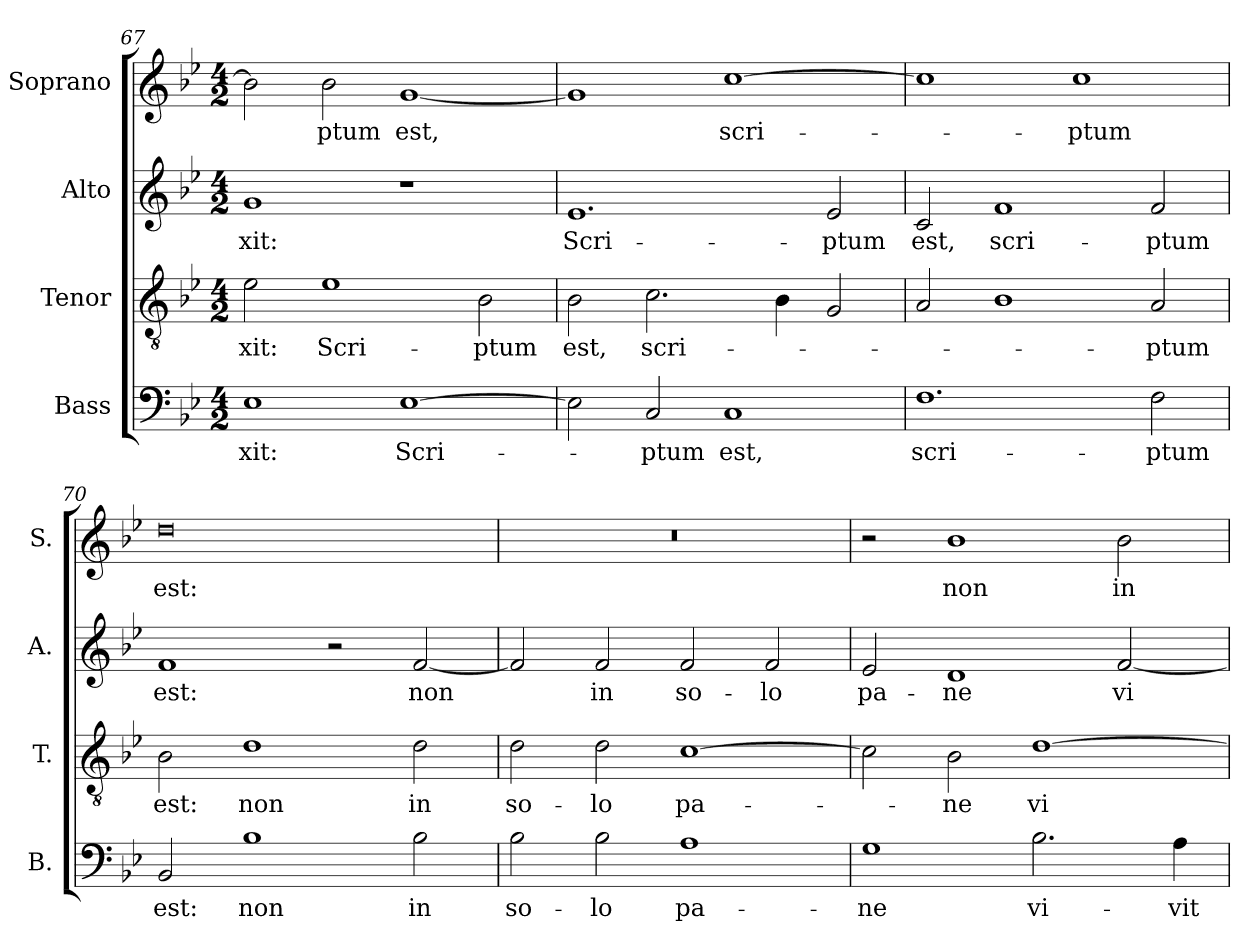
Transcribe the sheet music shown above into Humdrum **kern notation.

**kern	**text	**kern	**text	**kern	**text	**kern	**text
*part4	*part4	*part3	*part3	*part2	*part2	*part1	*part1
*staff4	*staff4	*staff3	*staff3	*staff2	*staff2	*staff1	*staff1
*I"Bass	*	*I"Tenor	*	*I"Alto	*	*I"Soprano	*
*I'B.	*	*I'T.	*	*I'A.	*	*I'S.	*
*clefF4	*	*clefGv2	*	*clefG2	*	*clefG2	*
*	*	*ITrd7c12	*	*	*	*	*
*k[b-e-]	*	*k[b-e-]	*	*k[b-e-]	*	*k[b-e-]	*
*B-:	*	*B-:	*	*B-:	*	*B-:	*
*M4/2	*	*M4/2	*	*M4/2	*	*M4/2	*
=67	=67	=67	=67	=67	=67	=67	=67
!	!LO:LY:b:color=#000000	!	!	!	!	!	!
!	!	!	!LO:LY:b:color=#000000	!	!	!	!
!	!	!	!	!	!LO:LY:b:color=#000000	!	!
1E-i	-xit:	2E-i\	-xit:	1gi	-xit:	2b-i\]	.
!	!	!	!LO:LY:b:color=#000000	!	!	!	!
!	!	!	!	!	!	!	!LO:LY:b:color=#000000
.	.	1E-i	Scri-	.	.	2b-i\	-ptum
!	!LO:LY:b:color=#000000	!	!	!	!	!	!
!	!	!	!	!	!	!	!LO:LY:b:color=#000000
[1E-i	Scri-	.	.	1r	.	[1gi	est,
!	!	!	!LO:LY:b:color=#000000	!	!	!	!
.	.	2BB-i\	-ptum	.	.	.	.
=68	=68	=68	=68	=68	=68	=68	=68
!	!	!	!LO:LY:b:color=#000000	!	!	!	!
!	!	!	!	!	!LO:LY:b:color=#000000	!	!
2E-i\]	.	2BB-i\	est,	1.e-i	Scri-	1gi]	.
!	!LO:LY:b:color=#000000	!	!	!	!	!	!
!	!	!	!LO:LY:b:color=#000000	!	!	!	!
2Ci/	-ptum	2.Ci\	scri-	.	.	.	.
!	!LO:LY:b:color=#000000	!	!	!	!	!	!
!	!	!	!	!	!	!	!LO:LY:b:color=#000000
1Ci	est,	.	.	.	.	[1cci	scri-
.	.	4BB-i\	.	.	.	.	.
!	!	!	!	!	!LO:LY:b:color=#000000	!	!
.	.	2GGi/	.	2e-i/	-ptum	.	.
=69	=69	=69	=69	=69	=69	=69	=69
!	!LO:LY:b:color=#000000	!	!	!	!	!	!
!	!	!	!	!	!LO:LY:b:color=#000000	!	!
1.Fi	scri-	2AAi/	.	2ci/	est,	1cci]	.
!	!	!	!	!	!LO:LY:b:color=#000000	!	!
.	.	1BB-i	.	1fi	scri-	.	.
!	!	!	!	!	!	!	!LO:LY:b:color=#000000
.	.	.	.	.	.	1cci	-ptum
!	!LO:LY:b:color=#000000	!	!	!	!	!	!
!	!	!	!LO:LY:b:color=#000000	!	!	!	!
!	!	!	!	!	!LO:LY:b:color=#000000	!	!
2Fi\	-ptum	2AAi/	-ptum	2fi/	-ptum	.	.
=70	=70	=70	=70	=70	=70	=70	=70
!	!LO:LY:b:color=#000000	!	!	!	!	!	!
!	!	!	!LO:LY:b:color=#000000	!	!	!	!
!	!	!	!	!	!LO:LY:b:color=#000000	!	!
!	!	!	!	!	!	!	!LO:LY:b:color=#000000
2BB-i/	est:	2BB-i\	est:	1fi	est:	0ddi	est:
!	!LO:LY:b:color=#000000	!	!	!	!	!	!
!	!	!	!LO:LY:b:color=#000000	!	!	!	!
1B-i	non	1Di	non	.	.	.	.
.	.	.	.	2r	.	.	.
!	!LO:LY:b:color=#000000	!	!	!	!	!	!
!	!	!	!LO:LY:b:color=#000000	!	!	!	!
!	!	!	!	!	!LO:LY:b:color=#000000	!	!
2B-i\	in	2Di\	in	[2fi/	non	.	.
=71	=71	=71	=71	=71	=71	=71	=71
!	!LO:LY:b:color=#000000	!	!	!	!	!	!
!	!	!	!LO:LY:b:color=#000000	!	!	!LO:N:vis=1	!
2B-i\	so-	2Di\	so-	2fi/]	.	0r	.
!	!LO:LY:b:color=#000000	!	!	!	!	!	!
!	!	!	!LO:LY:b:color=#000000	!	!	!	!
!	!	!	!	!	!LO:LY:b:color=#000000	!	!
2B-i\	-lo	2Di\	-lo	2fi/	in	.	.
!	!LO:LY:b:color=#000000	!	!	!	!	!	!
!	!	!	!LO:LY:b:color=#000000	!	!	!	!
!	!	!	!	!	!LO:LY:b:color=#000000	!	!
1Ai	pa-	[1Ci	pa-	2fi/	so-	.	.
!	!	!	!	!	!LO:LY:b:color=#000000	!	!
.	.	.	.	2fi/	-lo	.	.
=72	=72	=72	=72	=72	=72	=72	=72
!	!LO:LY:b:color=#000000	!	!	!	!	!	!
!	!	!	!	!	!LO:LY:b:color=#000000	!	!
1Gi	-ne	2Ci\]	.	2e-i/	pa-	2r	.
!	!	!	!LO:LY:b:color=#000000	!	!	!	!
!	!	!	!	!	!LO:LY:b:color=#000000	!	!
!	!	!	!	!	!	!	!LO:LY:b:color=#000000
.	.	2BB-i\	-ne	1di	-ne	1b-i	non
!	!LO:LY:b:color=#000000	!	!	!	!	!	!
!	!	!	!LO:LY:b:color=#000000	!	!	!	!
2.B-i\	vi-	[1Di	vi-	.	.	.	.
!	!	!	!	!	!LO:LY:b:color=#000000	!	!
!	!	!	!	!	!	!	!LO:LY:b:color=#000000
.	.	.	.	[2fi/	vi-	2b-i\	in
!	!LO:LY:b:color=#000000	!	!	!	!	!	!
4Ai\	-vit	.	.	.	.	.	.
=	=	=	=	=	=	=	=
*-	*-	*-	*-	*-	*-	*-	*-
